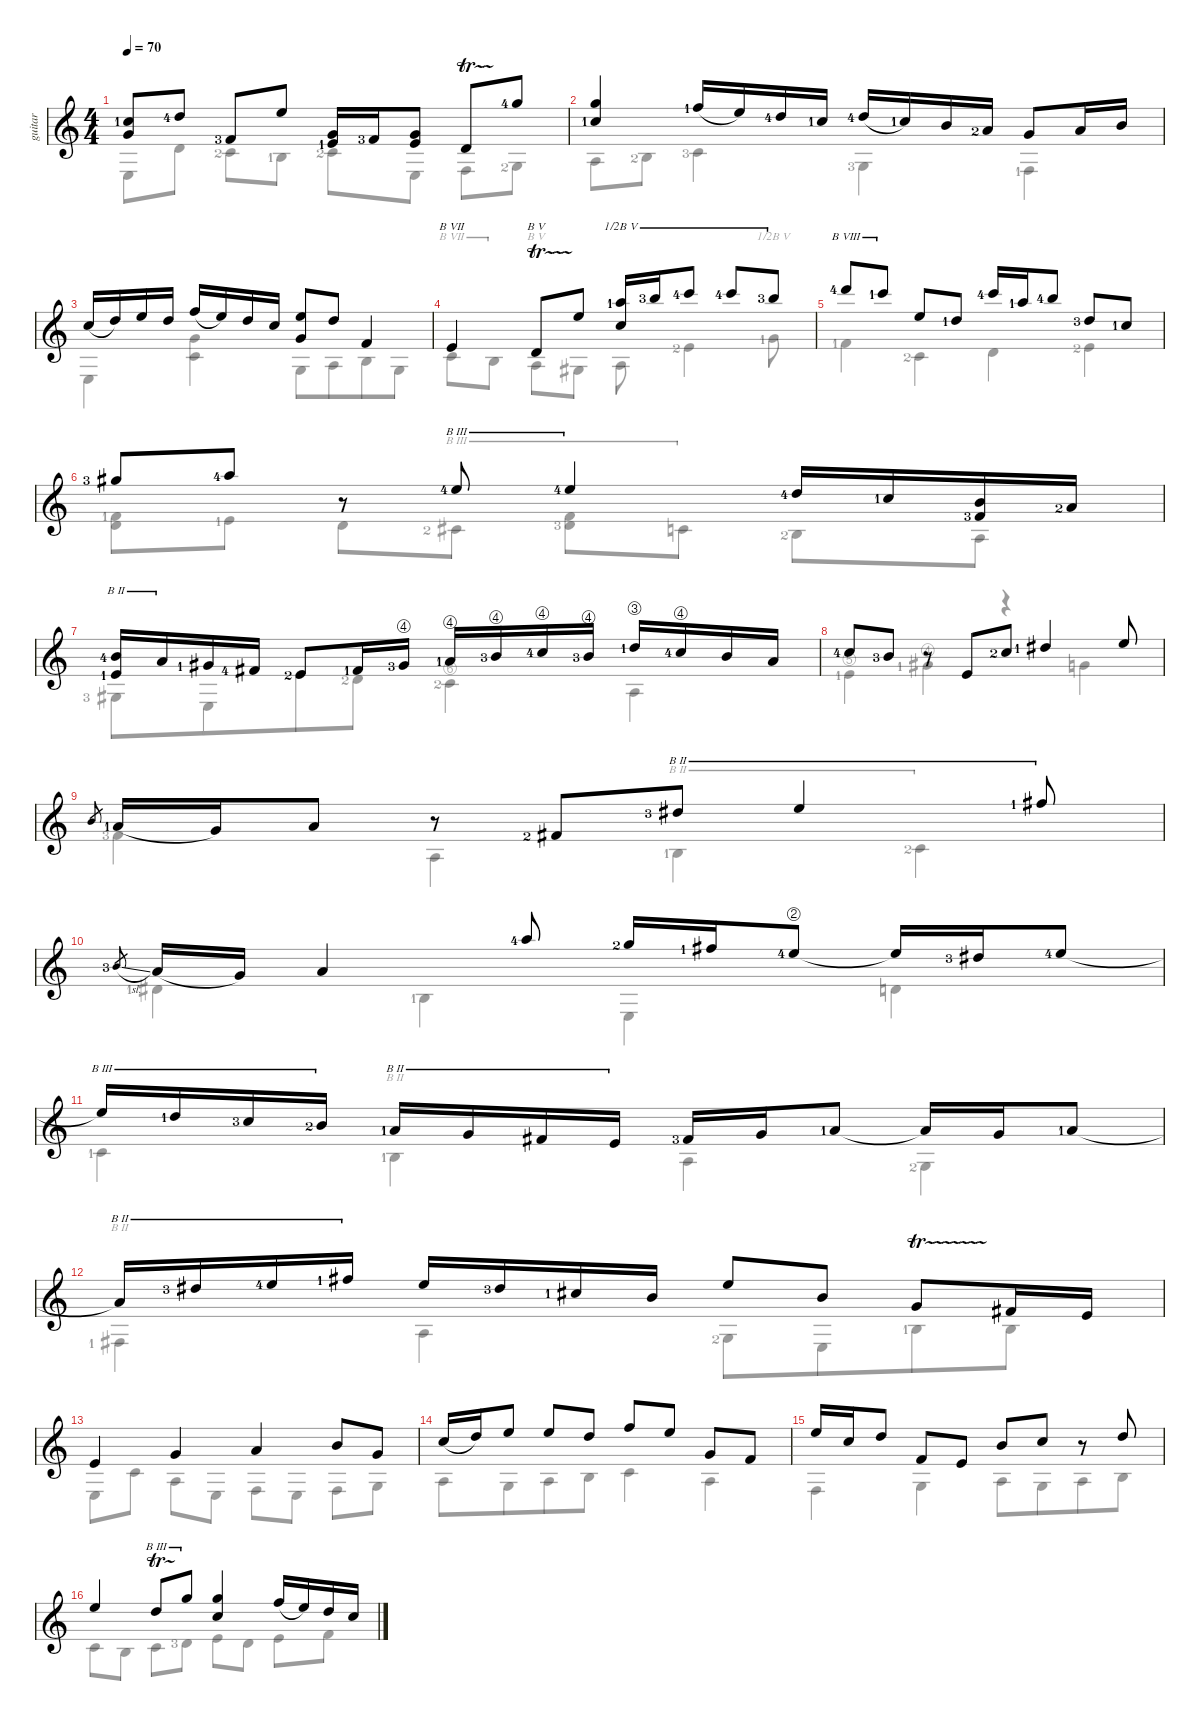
\defaultSystemsLayout 4
\hideDynamics
\bracketExtendMode nobrackets
\otherSystemsTrackNameOrientation horizontal
\extendBarLines
\track ("Nylon Guitar" "guitar") {instrument acousticguitarnylon}
\staff {score}
\tuning (E4 B3 G3 D3 A2 E2)
\voice
\ts (4 4)
\scale
0.98393
\tempo 70
\accidentals auto
\clef g2
\ottava regular
\simile none
\scale
0.980916
\ks c
(1.2{lf 2} 0.3).8{dy mf beam Up} 3.2{lf 5}.8{beam Up} 3.4{lf 4}.8{beam Up} 0.1.8{beam Up} (0.3 2.4{lf 2}).16{beam Up} 3.4{lf 4}.16{beam Up} (0.3 2.4).8{beam Up} 0.4{tr (2 16)}.8{beam Up} 3.1{lf 5}.8{beam Up} |
\scale
0.929926
\scale
0.991199 (3.1 1.2{lf 2}).4{beam Up} 1.1{lf 2}.16{legatoorigin beam Up} 0.1.16{beam Up} 3.2{lf 5}.16{beam Up} 1.2{lf 2}.16{beam Up} 3.2{lf 5}.16{legatoorigin beam Up} 1.2{lf 2}.16{beam Up} 0.2.16{beam Up} 2.3{lf 3}.16{beam Up} 0.3.8{beam Up} 2.3.16{beam Up} 0.2.16{beam Up} |
\scale
1.02913 1.2.16{legatoorigin beam Up} 3.2.16{beam Up} 0.1.16{beam Up} 3.2.16{beam Up} 1.1.16{legatoorigin beam Up} 0.1.16{beam Up} 3.2.16{beam Up} 1.2.16{beam Up} (0.1 0.3).8{beam Up} 3.2.8{beam Up} 3.4.4{beam Up} |
\scale
0.987862 7.5.4{barre (7 full) beam Up} 5.5{tr (7 16)}.8{barre (5 full) beam Up} 0.1.8{beam Up} (5.1{lf 2} 5.3).16{barre (5 half) beam Up} 7.1{lf 4}.16{barre (5 half) beam Up} 8.1{lf 5}.8{barre (5 half) beam Up} 8.1{lf 5}.8{barre (5 half) beam Up} 7.1{lf 4}.8{barre (5 half) beam Up} |
\scale
0.983012 10.1{lf 5}.8{barre (8 full) beam Up} 8.1{lf 2}.8{barre (8 full) beam Up} 0.1.8{beam Up} 7.3{lf 2}.8{beam Up} 8.1{lf 5}.16{beam Up} 5.1{lf 2}.16{beam Up} 7.1{lf 5}.8{beam Up} 7.3{lf 4}.8{beam Up} 5.3{lf 2}.8{beam Up} |
\scale
1.03423
\scale
1.03371 9.2{lf 4 acc #}.8{beam Up} 10.2{lf 5}.8{beam Up} r.8{beam Up} 5.2{lf 5}.8{barre (3 full) beam Up} 5.2{lf 5}.4{barre (3 full) beam Up} 3.2{lf 5}.16{beam Up} 1.2{lf 2}.16{beam Up} (0.2 3.4{lf 4}).16{beam Up} 2.3{lf 3}.16{beam Up} |
\scale
1.25878
\scale
1.13199 (2.4{lf 2} 4.3{lf 5}).16{barre (2 full) beam Up} 2.3.16{barre (2 full) beam Up} 1.3{lf 2 acc #}.16{beam Up} 4.4{lf 5 acc #}.16{beam Up} 2.4{lf 3}.8{beam Up} 4.4{lf 2 acc #}.16{beam Up} 6.4{string lf 4 acc #}.16{beam Up} 7.4{string lf 2}.16{beam Up} 9.4{string lf 4}.16{beam Up} 10.4{string lf 5}.16{beam Up} 9.4{string lf 4}.16{beam Up} 7.3{string lf 2}.16{beam Up} 10.4{string lf 5}.16{beam Up} 9.4.16{beam Up} 7.4.16{beam Up} |
\scale
0.70699
\scale
0.834301 10.4{lf 5}.8{beam Up} 9.4{lf 4}.8{beam Up} r.8{beam Up} 2.4.8{beam Up beam merge} 5.3{lf 3}.8{beam Up} 4.2{lf 2 acc #}.4{beam Up} 0.1.8{beam Up} |
\scale
0.870712
\scale
0.972062 0.2.8{gr beam Up} 2.3{lf 2}.16{legatoorigin beam Up} 0.3.16{beam Up} 2.3.8{beam Up} r.8{beam Up} 4.4{lf 3 acc #}.8{beam Up beam merge} 4.2{lf 4 acc #}.8{barre (2 full) beam Up} 5.2.4{barre (2 full) beam Up} 2.1{lf 2 acc #}.8{barre (2 full) beam Up} |
\scale
1.08214
\scale
1.02867 4.3{sl lf 4}.8{gr beam Up} 2.3.16{legatoorigin beam Up} 0.3.16{beam Up} 2.3.4{beam Up} 5.1{lf 5}.8{beam Up} 3.1{lf 3}.16{beam Up} 2.1{lf 2 acc #}.16{beam Up} 5.2{string lf 5}.8{beam Up} 5.2{t}.16{beam Up} 4.2{lf 4 acc #}.16{beam Up} 5.2{lf 5}.8{beam Up} |
\scale
1.04715
\scale
0.971333 5.2{t}.16{barre (3 full) beam Up} 3.2{lf 2}.16{barre (3 full) beam Up} 5.3{lf 4}.16{barre (3 full) beam Up} 4.3{lf 3}.16{barre (3 full) beam Up} 2.3{lf 2}.16{barre (2 full) beam Up} 5.4.16{barre (2 full) beam Up} 4.4{acc #}.16{barre (2 full) beam Up} 2.4.16{barre (2 full) beam Up} 4.4{lf 4 acc #}.16{beam Up} 0.3.16{beam Up} 2.3{lf 2}.8{beam Up} 2.3{t}.16{beam Up} 0.3.16{beam Up} 2.3{lf 2}.8{beam Up} |
\scale
1.2014
\scale
1.27901 2.3{t}.16{barre (2 full) beam Up} 4.2{lf 4 acc #}.16{barre (2 full) beam Up} 5.2{lf 5}.16{barre (2 full) beam Up} 2.1{lf 2 acc #}.16{barre (2 full) beam Up} 0.1.16{beam Up} 4.2{lf 4 acc #}.16{beam Up} 2.2{lf 2 acc #}.16{beam Up} 0.2.16{beam Up} 0.1.8{beam Up} 0.2.8{beam Up} 0.3{tr (2 16)}.8{beam Up} 4.4{acc #}.16{beam Up} 2.4.16{beam Up} |
\scale
0.887548
\scale
0.867078 2.4.4{beam Up} 0.3.4{beam Up} 2.3.4{beam Up} 0.2.8{beam Up} 0.3.8{beam Up} |
\scale
0.911051
\scale
0.853917 1.2.16{legatoorigin beam Up} 3.2.16{beam Up} 0.1.8{beam Up} 0.1.8{beam Up} 3.2.8{beam Up} 1.1.8{beam Up} 0.1.8{beam Up} 0.3.8{beam Up} 3.4.8{beam Up} |
\scale
0.972774 0.1.16{beam Up} 1.2.16{beam Up} 3.2.8{beam Up} 3.4.8{beam Up} 2.4.8{beam Up} 0.2.8{beam Up} 1.2.8{beam Up} r.8{beam Up} 3.2.8{beam Up} |
\scale
1.02723 0.1.4{beam Up} 3.2{tr (5 16)}.8{barre (3 full) beam Up beam merge} 3.1.8{barre (3 full) beam Up} (1.2 3.1).4{beam Up} 1.1.16{legatoorigin beam Up} 0.1.16{beam Up} 3.2.16{beam Up} 1.2.16{beam Up}
\voice
\clef g2
\ottava regular
\simile none
\scale
0.980916
\ks c
0.6.8{dy mf beam Down} 0.4.8{beam Down} 3.5{lf 3}.8{beam Down} 2.5{lf 2}.8{beam Down} 3.5{lf 3}.8{beam Down} 0.6.8{beam Down} 1.6.8{beam Down} 3.6{lf 3}.8{beam Down beam merge} |
\scale
0.991199 0.5.8{beam Down beam merge} 2.5{lf 3}.8{beam Down} 3.5{lf 4}.4{beam Down} 3.6{lf 4}.4{beam Down} 1.6{lf 2}.4{beam Down} |
\scale
1.02913 0.6.4{beam Down} (0.3 3.5).4{beam Down} 3.6.8{beam Down beam merge} 0.5.8{beam Down beam merge} 2.5.8{beam Down} 3.6.8{beam Down} |
\scale
0.987862 8.6.8{barre (7 full) beam Down} 7.6.8{barre (7 full) beam Down} 5.6.8{barre (5 full) beam Down} 4.6{acc #}.8{beam Down} 0.5.8{beam Down} 7.5{lf 3}.4{beam Down} 5.4{lf 2}.8{barre (5 half) beam Down} |
\scale
0.983012 8.5{lf 2}.4{beam Down} 8.6{lf 3}.4{beam Down} 0.4.4{beam Down} 7.5{lf 3}.4{beam Down} |
\scale
1.03371 (0.4 8.5{lf 2}).8{beam Down} 7.5{lf 2}.8{beam Down} 0.4.8{beam Down} 4.5{lf 3 acc #}.8{barre (3 full) beam Down} (3.4 5.5{lf 4}).8{barre (3 full) beam Down} 3.5.8{barre (3 full) beam Down} 2.5{lf 3}.8{beam Down} 0.5.8{beam Down} |
\scale
1.13199 4.6{lf 4 acc #}.8{beam Down} 0.6.8{beam Down beam merge} 2.4.8{beam Down beam merge} 5.5{lf 3}.8{beam Down} 8.6{string lf 3}.4{beam Down} 0.5.4{beam Down} |
\scale
0.834301 7.5{string lf 2}.4{beam Down} 6.4{string lf 2 acc #}.4{beam Down} r.4{beam Down} 0.3.4{beam Down} |
\scale
0.972062 4.4{lf 4 acc #}.4{beam Down} 0.5.4{beam Down} 2.5{lf 2}.4{barre (2 full) beam Down} 3.5{lf 3}.4{barre (2 full) beam Down} |
\scale
1.02867 1.4{lf 2 acc #}.4{beam Down} 2.5{lf 2}.4{beam Down} 0.6.4{beam Down} 0.4.4{beam Down} |
\scale
0.971333 3.5{lf 2}.4{beam Down} 2.5{lf 2}.4{barre (2 full) beam Down} 0.5.4{beam Down} 3.6{lf 3}.4{beam Down} |
\scale
1.27901 2.6{lf 2 acc #}.4{barre (2 full) beam Down} 0.5.4{beam Down} 3.6{lf 3}.8{beam Down beam merge} 0.6.8{beam Down beam merge} 2.5{lf 2}.8{beam Down} 2.5.8{beam Down} |
\scale
0.867078 0.6.8{beam Down} 3.5.8{beam Down} 0.5.8{beam Down} 0.6.8{beam Down} 1.6.8{beam Down} 0.6.8{beam Down} 1.6.8{beam Down} 3.6.8{beam Down} |
\scale
0.853917 0.5.8{beam Down} 3.6.8{beam Down beam merge} 0.5.8{beam Down beam merge} 2.5.8{beam Down} 3.5.4{beam Down} 0.5.4{beam Down} |
\scale
0.972774 1.6.4{beam Down} 3.6.4{beam Down} 0.5.8{beam Down beam merge} 3.6.8{beam Down beam merge} 0.5.8{beam Down} 2.5.8{beam Down} |
\scale
1.02723 3.5.8{beam Down} 2.5.8{beam Down} 3.5.8{beam Down} 5.5{lf 4}.8{beam Down} 2.4.8{beam Down} 0.4.8{beam Down} 2.4.8{beam Down} 3.4.8{beam Down}
